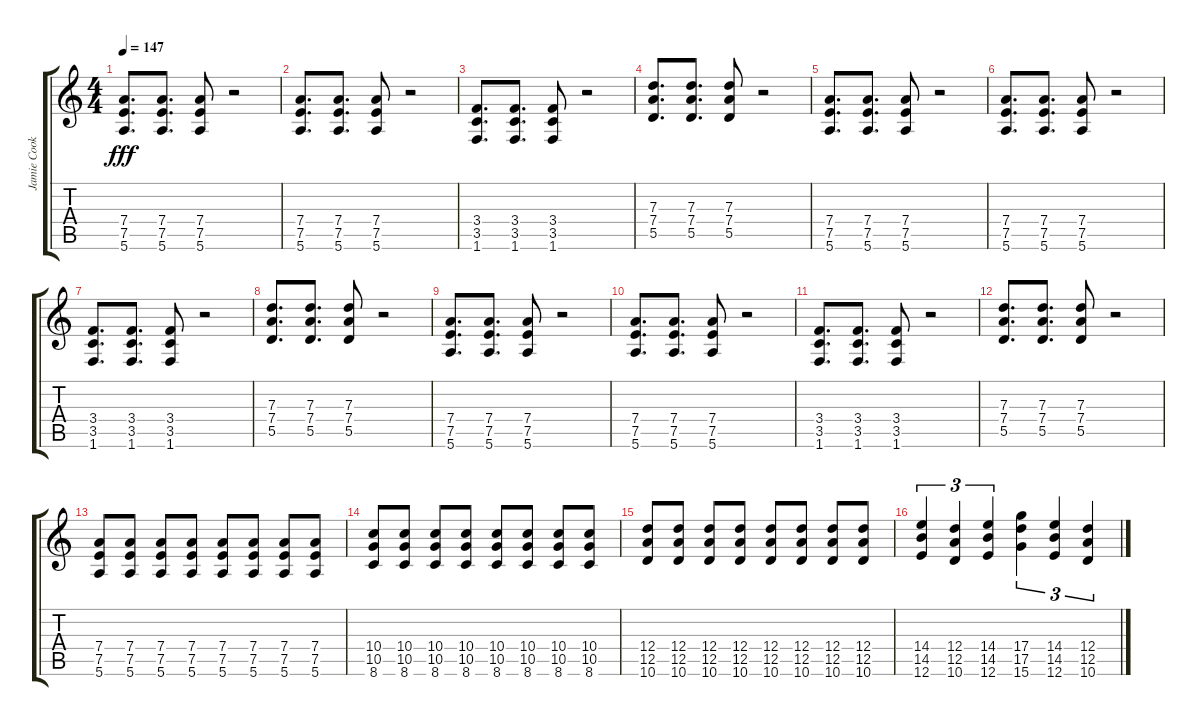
\track ("Jamie Cook" "Jamie Cook") {instrument overdrivenguitar}
\staff {score tabs}
\tuning (E4 B3 G3 D3 A2 E2) {hide}
\ts (4 4)
\tempo 147
\clef g2
\ks c
(7.4 7.5 5.6).8{d dy fff} (7.4 7.5 5.6).8{d} (7.4 7.5 5.6).8 r.2 |
(7.4 7.5 5.6).8{d} (7.4 7.5 5.6).8{d} (7.4 7.5 5.6).8 r.2 |
(3.4 3.5 1.6).8{d} (3.4 3.5 1.6).8{d} (3.4 3.5 1.6).8 r.2 |
(7.3 7.4 5.5).8{d} (7.3 7.4 5.5).8{d} (7.3 7.4 5.5).8 r.2 |
(7.4 7.5 5.6).8{d} (7.4 7.5 5.6).8{d} (7.4 7.5 5.6).8 r.2 |
(7.4 7.5 5.6).8{d} (7.4 7.5 5.6).8{d} (7.4 7.5 5.6).8 r.2 |
(3.4 3.5 1.6).8{d} (3.4 3.5 1.6).8{d} (3.4 3.5 1.6).8 r.2 |
(7.3 7.4 5.5).8{d} (7.3 7.4 5.5).8{d} (7.3 7.4 5.5).8 r.2 |
(7.4 7.5 5.6).8{d} (7.4 7.5 5.6).8{d} (7.4 7.5 5.6).8 r.2 |
(7.4 7.5 5.6).8{d} (7.4 7.5 5.6).8{d} (7.4 7.5 5.6).8 r.2 |
(3.4 3.5 1.6).8{d} (3.4 3.5 1.6).8{d} (3.4 3.5 1.6).8 r.2 |
(7.3 7.4 5.5).8{d} (7.3 7.4 5.5).8{d} (7.3 7.4 5.5).8 r.2 |
(7.4 7.5 5.6).8 (7.4 7.5 5.6).8 (7.4 7.5 5.6).8 (7.4 7.5 5.6).8 (7.4 7.5 5.6).8 (7.4 7.5 5.6).8 (7.4 7.5 5.6).8 (7.4 7.5 5.6).8 |
(10.4 10.5 8.6).8 (10.4 10.5 8.6).8 (10.4 10.5 8.6).8 (10.4 10.5 8.6).8 (10.4 10.5 8.6).8 (10.4 10.5 8.6).8 (10.4 10.5 8.6).8 (10.4 10.5 8.6).8 |
(12.4 12.5 10.6).8 (12.4 12.5 10.6).8 (12.4 12.5 10.6).8 (12.4 12.5 10.6).8 (12.4 12.5 10.6).8 (12.4 12.5 10.6).8 (12.4 12.5 10.6).8 (12.4 12.5 10.6).8 |
(14.4 14.5 12.6).4{tu (3 2)} (12.4 12.5 10.6).4{tu (3 2)} (14.4 14.5 12.6).4{tu (3 2)} (17.4 17.5 15.6).4{tu (3 2)} (14.4 14.5 12.6).4{tu (3 2)} (12.4 12.5 10.6).4{tu (3 2)}
